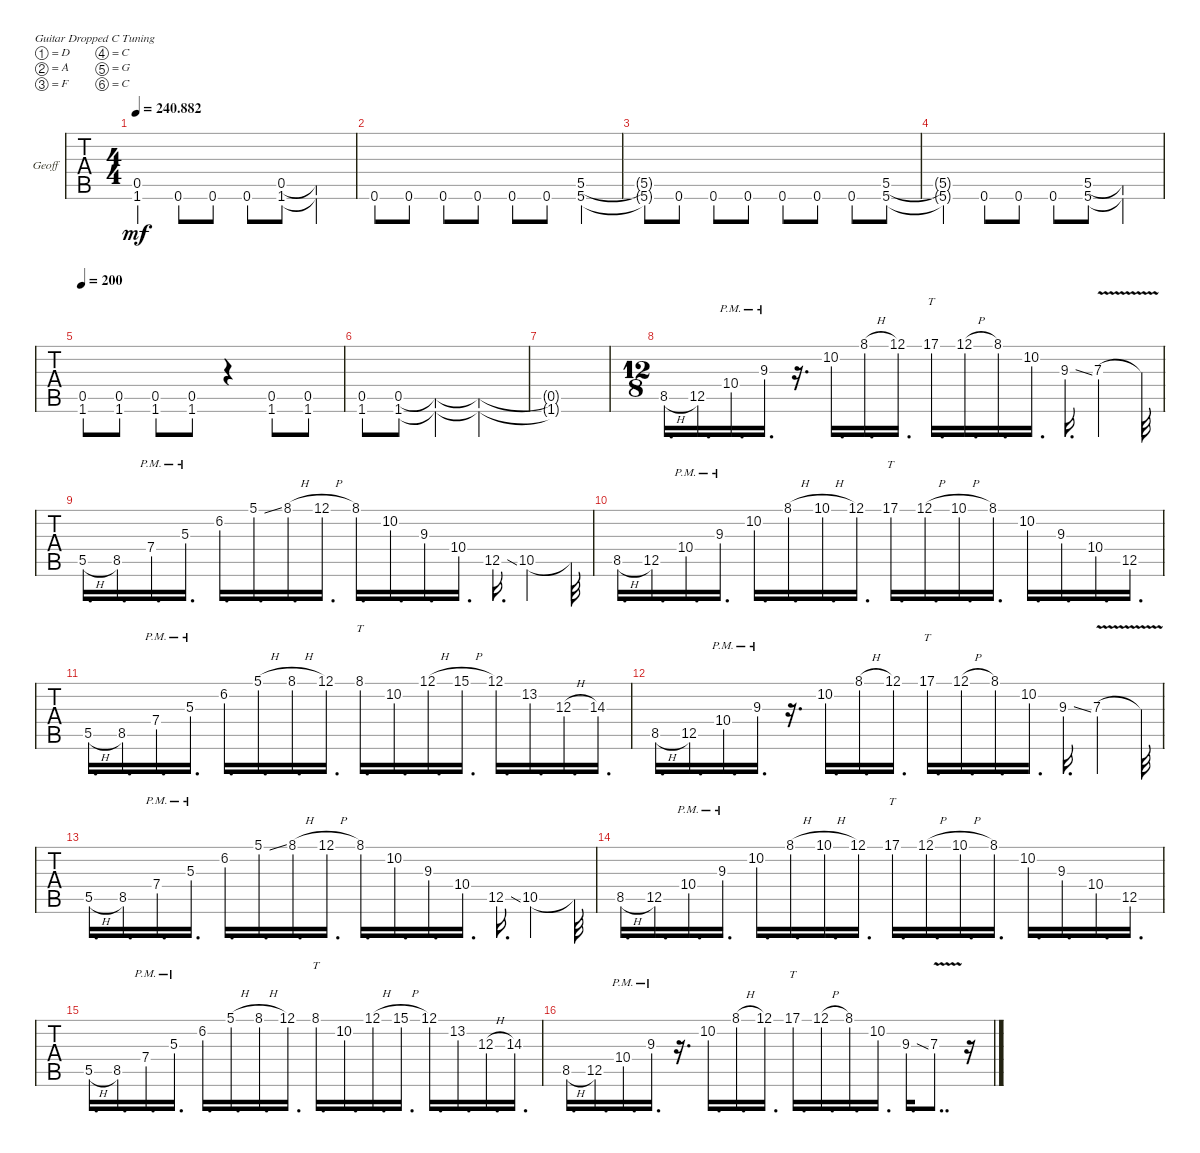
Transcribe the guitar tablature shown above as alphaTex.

\bracketExtendMode groupsimilarinstruments
\firstSystemTrackNameOrientation horizontal
\otherSystemsTrackNameOrientation horizontal
\track ("GeoFuck" "Geoff") {instrument acousticgrandpiano}
\staff {tabs}
\tuning (D4 A3 F3 C3 G2 C2)
\displaytranspose 12
\ts (4 4)
\tempo
240.882
\accidentals auto
\clef g2
\ottava regular
\simile none
\ks c
(0.5{t} 1.6{t}).4{dy mf} 0.6.8 0.6.8 0.6.8 (0.5 1.6).8 (0.5{t} 1.6{t}).4 |
0.6.8 0.6.8 0.6.8 0.6.8 0.6.8 0.6.8 (5.5 5.6).4 |
(5.5{t} 5.6{t}).8 0.6.8 0.6.8 0.6.8 0.6.8 0.6.8 0.6.8 (5.5 5.6).8 |
(5.5{t} 5.6{t}).4 0.6.8 0.6.8 0.6.8 (5.5 5.6).8 (5.5{t} 5.6{t}).4 |
\tempo 200
(0.5 1.6).8 (0.5 1.6).8 (0.5 1.6).8 (0.5 1.6).8 r.4 (0.5 1.6).8 (0.5 1.6).8 |
(0.5 1.6).8 (0.5 1.6).8 (0.5{t} 1.6{t}).4 (0.5{t} 1.6{t}).2 |
(0.5{t} 1.6{t}).1 |
\ts (12 8)
8.5{h}.16{d} 12.5.16{d} 10.4{pm}.16{d} 9.3{pm}.16{d} r.16{d} 10.2.16{d} 8.1{h}.16{d} 12.1.16{d} 17.1.16{tt d} 12.1{h}.16{d} 8.1.16{d} 10.2.16{d} 9.3{ss}.16{d} 7.3{v}.4 7.3{t}.32 |
5.5{h}.16{d} 8.5.16{d} 7.4{pm}.16{d} 5.3{pm}.16{d} 6.2.16{d} 5.1{ss}.16{d} 8.1{h}.16{d} 12.1{h}.16{d} 8.1.16{d} 10.2.16{d} 9.3.16{d} 10.4.16{d} 12.5{ss}.16{d} 10.5.4 10.5{t}.32 |
8.5{h}.16{d} 12.5.16{d} 10.4{pm}.16{d} 9.3{pm}.16{d} 10.2.16{d} 8.1{h}.16{d} 10.1{h}.16{d} 12.1.16{d} 17.1.16{tt d} 12.1{h}.16{d} 10.1{h}.16{d} 8.1.16{d} 10.2.16{d} 9.3.16{d} 10.4.16{d} 12.5.16{d} |
5.5{h}.16{d} 8.5.16{d} 7.4{pm}.16{d} 5.3{pm}.16{d} 6.2.16{d} 5.1{h}.16{d} 8.1{h}.16{d} 12.1.16{d} 8.1.16{tt d} 10.2.16{d} 12.1{h}.16{d} 15.1{h}.16{d} 12.1.16{d} 13.2.16{d} 12.3{h}.16{d} 14.3.16{d} |
8.5{h}.16{d} 12.5.16{d} 10.4{pm}.16{d} 9.3{pm}.16{d} r.16{d} 10.2.16{d} 8.1{h}.16{d} 12.1.16{d} 17.1.16{tt d} 12.1{h}.16{d} 8.1.16{d} 10.2.16{d} 9.3{ss}.16{d} 7.3{v}.4 7.3{t}.32 |
5.5{h}.16{d} 8.5.16{d} 7.4{pm}.16{d} 5.3{pm}.16{d} 6.2.16{d} 5.1{ss}.16{d} 8.1{h}.16{d} 12.1{h}.16{d} 8.1.16{d} 10.2.16{d} 9.3.16{d} 10.4.16{d} 12.5{ss}.16{d} 10.5.4 10.5{t}.32 |
8.5{h}.16{d} 12.5.16{d} 10.4{pm}.16{d} 9.3{pm}.16{d} 10.2.16{d} 8.1{h}.16{d} 10.1{h}.16{d} 12.1.16{d} 17.1.16{tt d} 12.1{h}.16{d} 10.1{h}.16{d} 8.1.16{d} 10.2.16{d} 9.3.16{d} 10.4.16{d} 12.5.16{d} |
5.5{h}.16{d} 8.5.16{d} 7.4{pm}.16{d} 5.3{pm}.16{d} 6.2.16{d} 5.1{h}.16{d} 8.1{h}.16{d} 12.1.16{d} 8.1.16{tt d} 10.2.16{d} 12.1{h}.16{d} 15.1{h}.16{d} 12.1.16{d} 13.2.16{d} 12.3{h}.16{d} 14.3.16{d} |
8.5{h}.16{d} 12.5.16{d} 10.4{pm}.16{d} 9.3{pm}.16{d} r.16{d} 10.2.16{d} 8.1{h}.16{d} 12.1.16{d} 17.1.16{tt d} 12.1{h}.16{d} 8.1.16{d} 10.2.16{d} 9.3{ss}.16{d} 7.3{v}.8{dd} r.16
